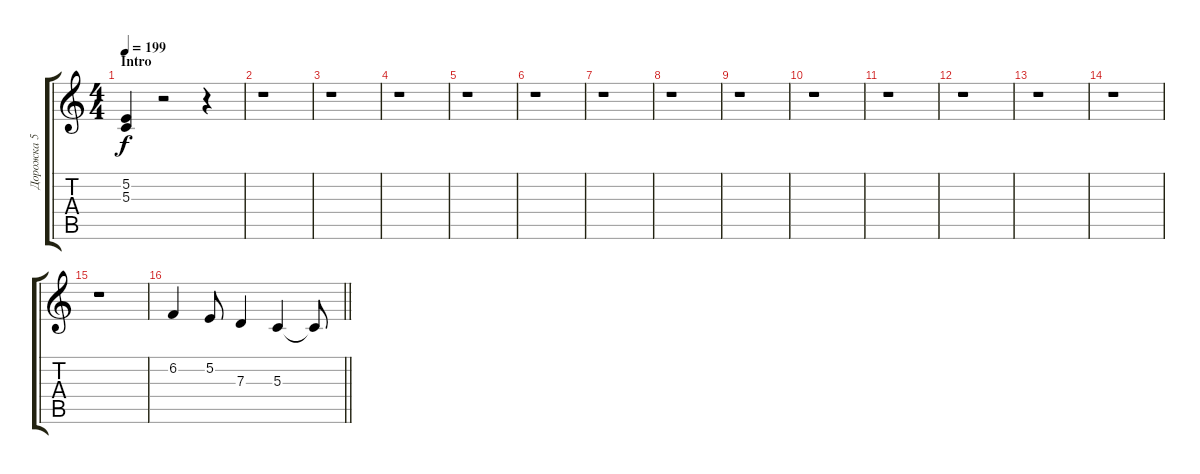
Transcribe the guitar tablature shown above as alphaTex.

\track ("Дорожка 5" "Дорожка 5") {instrument altosax}
\staff {score tabs}
\tuning (E4 B3 G3 D3 A2 E2) {hide}
\ts (4 4)
\section ("" "Intro")
\tempo 199
\clef g2
\ks c
(5.2{t} 5.3{t}).4{dy f} r.2 r.4 |
r.1 |
r.1 |
r.1 |
r.1 |
r.1 |
r.1 |
r.1 |
r.1 |
r.1 |
r.1 |
r.1 |
r.1 |
r.1 |
r.1 |
\barLineRight lightlight
6.2.4 5.2.8 7.3.4 5.3.4 5.3{t}.8
